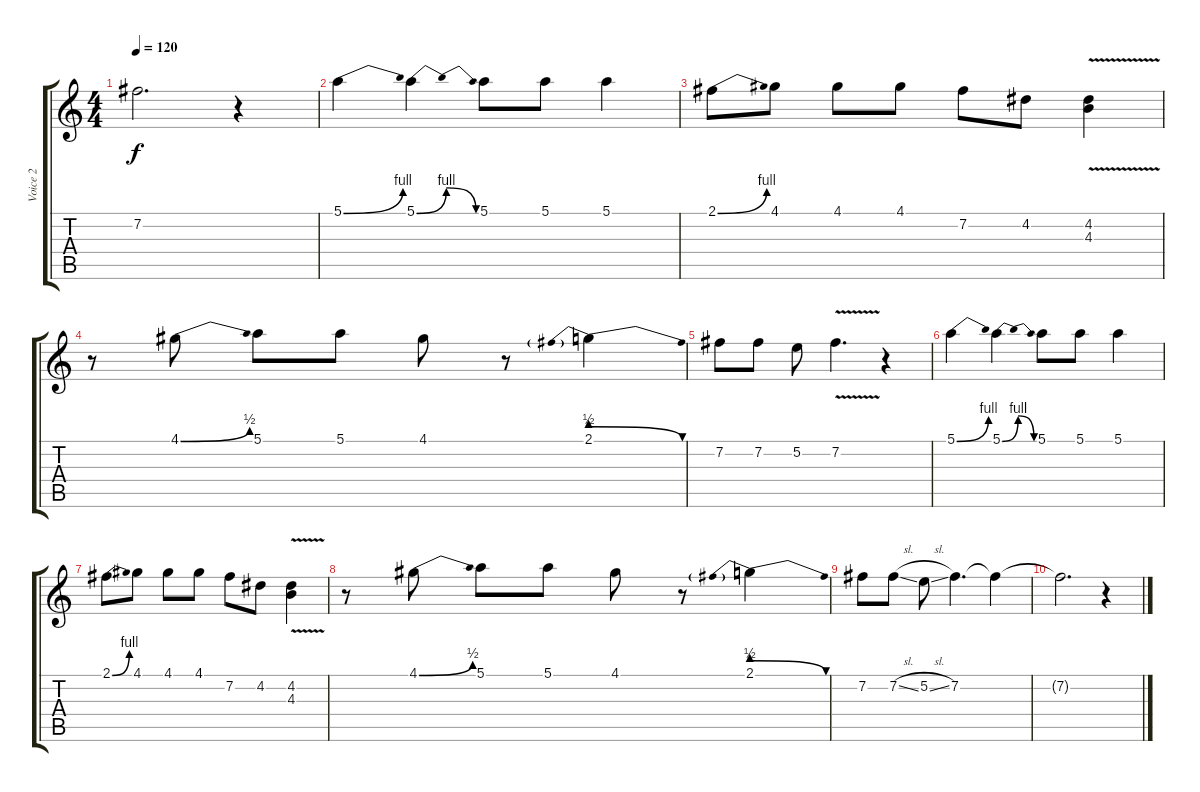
\track ("Voice 2" "Voice 2") {instrument acousticguitarsteel}
\staff {score tabs}
\tuning (E4 B3 G3 D3 A2 E2) {hide}
\ts (4 4)
\tempo 120
\clef g2
\ks c
7.2{t}.2{d dy f} r.4 |
5.1{be (bend 0 0 60 4)}.4{volume 13} 5.1{be (bendrelease 0 0 15 4 45 4 60 0)}.4 5.1.8 5.1.8 5.1.4 |
2.1{be (bend 0 0 60 4)}.8 4.1.8 4.1.8 4.1.8 7.2.8 4.2.8 (4.2{v} 4.3{v}).4 |
r.8 4.1{be (bend 0 0 60 2)}.8 5.1.8 5.1.8 4.1.8 r.8 2.1{be (prebendrelease 0 2 60 0)}.4 |
7.2.8 7.2.8 5.2.8 7.2{v}.4{d} r.4 |
5.1{be (bend 0 0 60 4)}.4 5.1{be (bendrelease 0 0 15 4 45 4 60 0)}.4 5.1.8 5.1.8 5.1.4 |
2.1{be (bend 0 0 60 4)}.8 4.1.8 4.1.8 4.1.8 7.2.8 4.2.8 (4.2{v} 4.3{v}).4 |
r.8 4.1{be (bend 0 0 60 2)}.8 5.1.8 5.1.8 4.1.8 r.8 2.1{be (prebendrelease 0 2 60 0)}.4 |
7.2.8 7.2{sl}.8 5.2{sl}.8 7.2.4{d volume 9} 7.2{t}.4 |
7.2{t}.2{d} r.4
